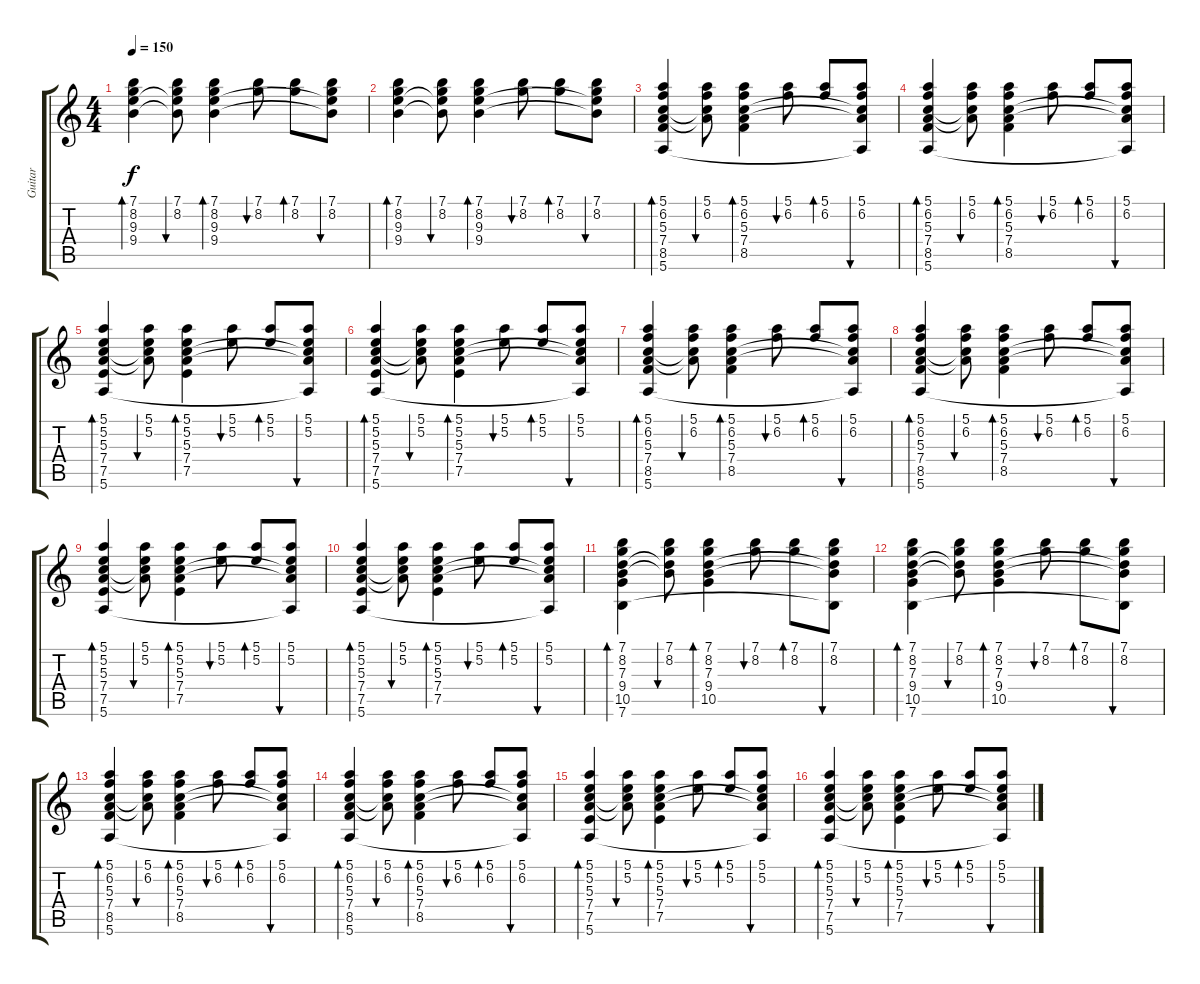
\track ("Guitar" "Guitar") {instrument electricguitarjazz}
\staff {score tabs}
\tuning (E4 B3 G3 D3 A2 E2) {hide}
\ts (4 4)
\tempo 150
\clef g2
\ks c
(7.1 8.2 9.3 9.4).4{bd 60 dy f} (7.1 8.2 9.3{t} 9.4{t}).8{bu 60} (7.1 8.2 9.3 9.4).4{bd 60} (7.1 8.2).8{bu 60} (7.1 8.2).8{bd 60} (7.1 8.2 9.3{t} 9.4{t}).8{bu 60} |
(7.1 8.2 9.3 9.4).4{bd 60} (7.1 8.2 9.3{t} 9.4{t}).8{bu 60} (7.1 8.2 9.3 9.4).4{bd 60} (7.1 8.2).8{bu 60} (7.1 8.2).8{bd 60} (7.1 8.2 9.3{t} 9.4{t}).8{bu 60} |
(5.1 6.2 5.3 7.4 8.5 5.6).4{bd 60} (5.1 6.2 5.3{t} 7.4{t}).8{bu 60} (5.1 6.2 5.3 7.4 8.5).4{bd 60} (5.1 6.2).8{bu 60} (5.1 6.2).8{bd 60} (5.1 6.2 5.3{t} 7.4{t} 5.6{t}).8{bu 60} |
(5.1 6.2 5.3 7.4 8.5 5.6).4{bd 60} (5.1 6.2 5.3{t} 7.4{t}).8{bu 60} (5.1 6.2 5.3 7.4 8.5).4{bd 60} (5.1 6.2).8{bu 60} (5.1 6.2).8{bd 60} (5.1 6.2 5.3{t} 7.4{t} 5.6{t}).8{bu 60} |
(5.1 5.2 5.3 7.4 7.5 5.6).4{bd 60} (5.1 5.2 5.3{t} 7.4{t}).8{bu 60} (5.1 5.2 5.3 7.4 7.5).4{bd 60} (5.1 5.2).8{bu 60} (5.1 5.2).8{bd 60} (5.1 5.2 5.3{t} 7.4{t} 5.6{t}).8{bu 60} |
(5.1 5.2 5.3 7.4 7.5 5.6).4{bd 60} (5.1 5.2 5.3{t} 7.4{t}).8{bu 60} (5.1 5.2 5.3 7.4 7.5).4{bd 60} (5.1 5.2).8{bu 60} (5.1 5.2).8{bd 60} (5.1 5.2 5.3{t} 7.4{t} 5.6{t}).8{bu 60} |
(5.1 6.2 5.3 7.4 8.5 5.6).4{bd 60} (5.1 6.2 5.3{t} 7.4{t}).8{bu 60} (5.1 6.2 5.3 7.4 8.5).4{bd 60} (5.1 6.2).8{bu 60} (5.1 6.2).8{bd 60} (5.1 6.2 5.3{t} 7.4{t} 5.6{t}).8{bu 60} |
(5.1 6.2 5.3 7.4 8.5 5.6).4{bd 60} (5.1 6.2 5.3{t} 7.4{t}).8{bu 60} (5.1 6.2 5.3 7.4 8.5).4{bd 60} (5.1 6.2).8{bu 60} (5.1 6.2).8{bd 60} (5.1 6.2 5.3{t} 7.4{t} 5.6{t}).8{bu 60} |
(5.1 5.2 5.3 7.4 7.5 5.6).4{bd 60} (5.1 5.2 5.3{t} 7.4{t}).8{bu 60} (5.1 5.2 5.3 7.4 7.5).4{bd 60} (5.1 5.2).8{bu 60} (5.1 5.2).8{bd 60} (5.1 5.2 5.3{t} 7.4{t} 5.6{t}).8{bu 60} |
(5.1 5.2 5.3 7.4 7.5 5.6).4{bd 60} (5.1 5.2 5.3{t} 7.4{t}).8{bu 60} (5.1 5.2 5.3 7.4 7.5).4{bd 60} (5.1 5.2).8{bu 60} (5.1 5.2).8{bd 60} (5.1 5.2 5.3{t} 7.4{t} 5.6{t}).8{bu 60} |
(7.1 8.2 7.3 9.4 10.5 7.6).4{bd 60} (7.1 8.2 7.3{t} 9.4{t}).8{bu 60} (7.1 8.2 7.3 9.4 10.5).4{bd 60} (7.1 8.2).8{bu 60} (7.1 8.2).8{bd 60} (7.1 8.2 7.3{t} 9.4{t} 7.6{t}).8{bu 60} |
(7.1 8.2 7.3 9.4 10.5 7.6).4{bd 60} (7.1 8.2 7.3{t} 9.4{t}).8{bu 60} (7.1 8.2 7.3 9.4 10.5).4{bd 60} (7.1 8.2).8{bu 60} (7.1 8.2).8{bd 60} (7.1 8.2 7.3{t} 9.4{t} 7.6{t}).8{bu 60} |
(5.1 6.2 5.3 7.4 8.5 5.6).4{bd 60} (5.1 6.2 5.3{t} 7.4{t}).8{bu 60} (5.1 6.2 5.3 7.4 8.5).4{bd 60} (5.1 6.2).8{bu 60} (5.1 6.2).8{bd 60} (5.1 6.2 5.3{t} 7.4{t} 5.6{t}).8{bu 60} |
(5.1 6.2 5.3 7.4 8.5 5.6).4{bd 60} (5.1 6.2 5.3{t} 7.4{t}).8{bu 60} (5.1 6.2 5.3 7.4 8.5).4{bd 60} (5.1 6.2).8{bu 60} (5.1 6.2).8{bd 60} (5.1 6.2 5.3{t} 7.4{t} 5.6{t}).8{bu 60} |
(5.1 5.2 5.3 7.4 7.5 5.6).4{bd 60} (5.1 5.2 5.3{t} 7.4{t}).8{bu 60} (5.1 5.2 5.3 7.4 7.5).4{bd 60} (5.1 5.2).8{bu 60} (5.1 5.2).8{bd 60} (5.1 5.2 5.3{t} 7.4{t} 5.6{t}).8{bu 60} |
(5.1 5.2 5.3 7.4 7.5 5.6).4{bd 60} (5.1 5.2 5.3{t} 7.4{t}).8{bu 60} (5.1 5.2 5.3 7.4 7.5).4{bd 60} (5.1 5.2).8{bu 60} (5.1 5.2).8{bd 60} (5.1 5.2 5.3{t} 7.4{t} 5.6{t}).8{bu 60}
